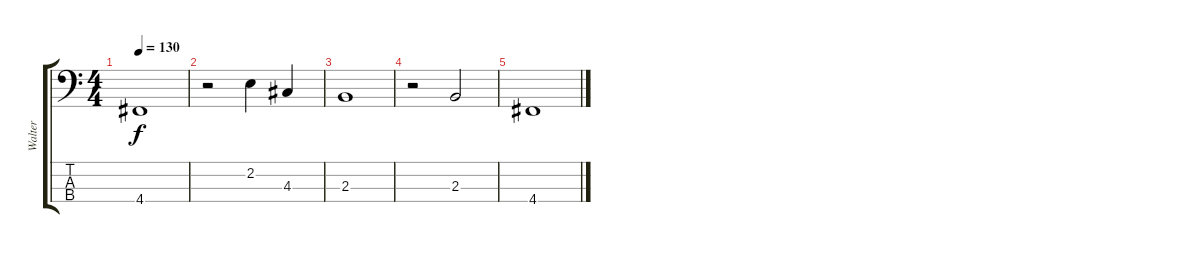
\track ("Walter" "Walter") {instrument electricbassfinger}
\staff {score tabs}
\tuning (G2 D2 A1 D1) {hide}
\ts (4 4)
\tempo 130
\clef f4
\ks c
4.4.1{dy f} |
r.2 2.2.4 4.3.4 |
2.3.1 |
r.2 2.3.2 |
4.4.1
